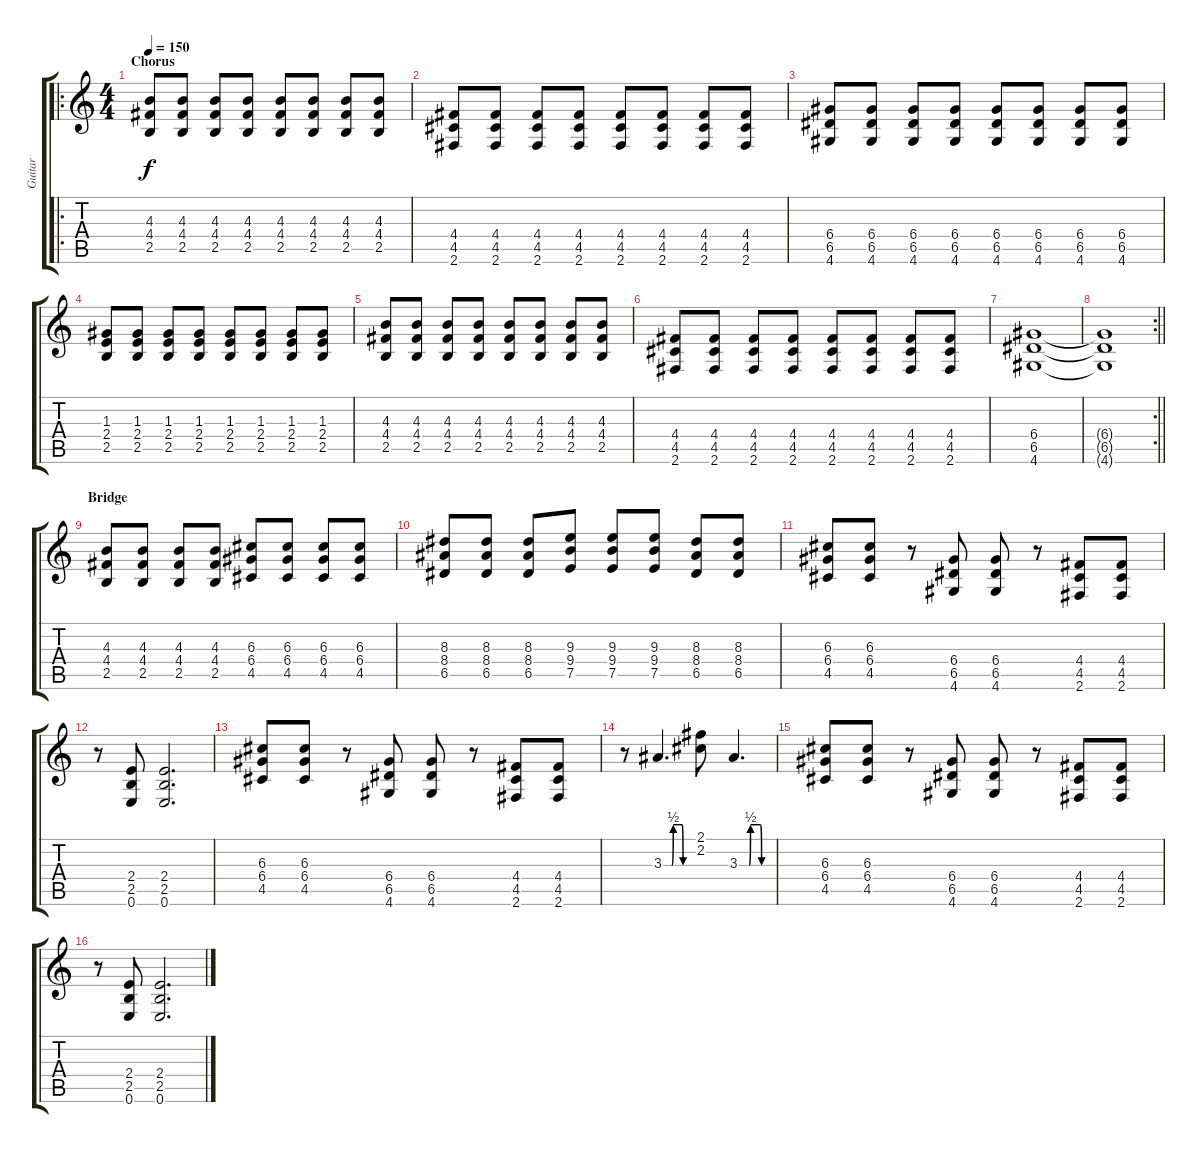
\track ("Guitar" "Guitar") {instrument distortionguitar}
\staff {score tabs}
\tuning (E4 B3 G3 D3 A2 E2) {hide}
\ro
\ts (4 4)
\section ("" "Chorus")
\tempo 150
\clef g2
\ks c
(4.3 4.4 2.5).8{dy f} (4.3 4.4 2.5).8 (4.3 4.4 2.5).8 (4.3 4.4 2.5).8 (4.3 4.4 2.5).8 (4.3 4.4 2.5).8 (4.3 4.4 2.5).8 (4.3 4.4 2.5).8 |
(4.4 4.5 2.6).8 (4.4 4.5 2.6).8 (4.4 4.5 2.6).8 (4.4 4.5 2.6).8 (4.4 4.5 2.6).8 (4.4 4.5 2.6).8 (4.4 4.5 2.6).8 (4.4 4.5 2.6).8 |
(6.4 6.5 4.6).8 (6.4 6.5 4.6).8 (6.4 6.5 4.6).8 (6.4 6.5 4.6).8 (6.4 6.5 4.6).8 (6.4 6.5 4.6).8 (6.4 6.5 4.6).8 (6.4 6.5 4.6).8 |
(1.3 2.4 2.5).8 (1.3 2.4 2.5).8 (1.3 2.4 2.5).8 (1.3 2.4 2.5).8 (1.3 2.4 2.5).8 (1.3 2.4 2.5).8 (1.3 2.4 2.5).8 (1.3 2.4 2.5).8 |
(4.3 4.4 2.5).8 (4.3 4.4 2.5).8 (4.3 4.4 2.5).8 (4.3 4.4 2.5).8 (4.3 4.4 2.5).8 (4.3 4.4 2.5).8 (4.3 4.4 2.5).8 (4.3 4.4 2.5).8 |
(4.4 4.5 2.6).8 (4.4 4.5 2.6).8 (4.4 4.5 2.6).8 (4.4 4.5 2.6).8 (4.4 4.5 2.6).8 (4.4 4.5 2.6).8 (4.4 4.5 2.6).8 (4.4 4.5 2.6).8 |
(6.4 6.5 4.6).1 |
\rc 2
\barLineRight lightlight
(6.4{t} 6.5{t} 4.6{t}).1 |
\section ("" "Bridge")
(4.3 4.4 2.5).8 (4.3 4.4 2.5).8 (4.3 4.4 2.5).8 (4.3 4.4 2.5).8 (6.3 6.4 4.5).8 (6.3 6.4 4.5).8 (6.3 6.4 4.5).8 (6.3 6.4 4.5).8 |
(8.3 8.4 6.5).8 (8.3 8.4 6.5).8 (8.3 8.4 6.5).8 (9.3 9.4 7.5).8 (9.3 9.4 7.5).8 (9.3 9.4 7.5).8 (8.3 8.4 6.5).8 (8.3 8.4 6.5).8 |
(6.3 6.4 4.5).8 (6.3 6.4 4.5).8 r.8 (6.4 6.5 4.6).8 (6.4 6.5 4.6).8 r.8 (4.4 4.5 2.6).8 (4.4 4.5 2.6).8 |
r.8 (2.4 2.5 0.6).8 (2.4 2.5 0.6).2{d} |
(6.3 6.4 4.5).8 (6.3 6.4 4.5).8 r.8 (6.4 6.5 4.6).8 (6.4 6.5 4.6).8 r.8 (4.4 4.5 2.6).8 (4.4 4.5 2.6).8 |
r.8 3.3{be (custom 0 0 17 0 20 2 30 2 38 2 40 0 60 0)}.4{d} (2.1 2.2).8 3.3{be (custom 0 0 18 0 20 2 30 2 38 2 40 0 60 0)}.4{d} |
(6.3 6.4 4.5).8 (6.3 6.4 4.5).8 r.8 (6.4 6.5 4.6).8 (6.4 6.5 4.6).8 r.8 (4.4 4.5 2.6).8 (4.4 4.5 2.6).8 |
r.8 (2.4 2.5 0.6).8 (2.4 2.5 0.6).2{d}
